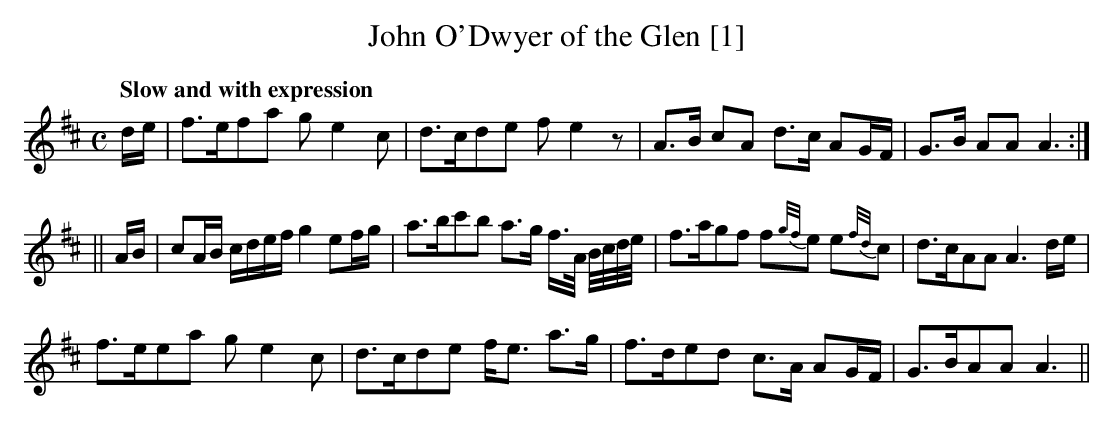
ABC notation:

X:1
T:John O'Dwyer of the Glen [1]
M:C
L:1/8
Q:"Slow and with expression"
K:D
d/e/ | f>efa g e2 c | d>cde f e2 z | A>B cA d>c AG/F/ | G>B AA A3 :|
|| A/B/ | cA/B/ c/d/e/f/ g2 ef/g/ | a>bc'b a>g f/>A/ B/4c/4d/4e/4 | f>agf f{g/f/}e e{f/d/}c | d>cAA A3 d/e/ |
f>eea g e2c | d>cde f<e a>g | f>ded c>A AG/F/ | G>BAA A3 ||
